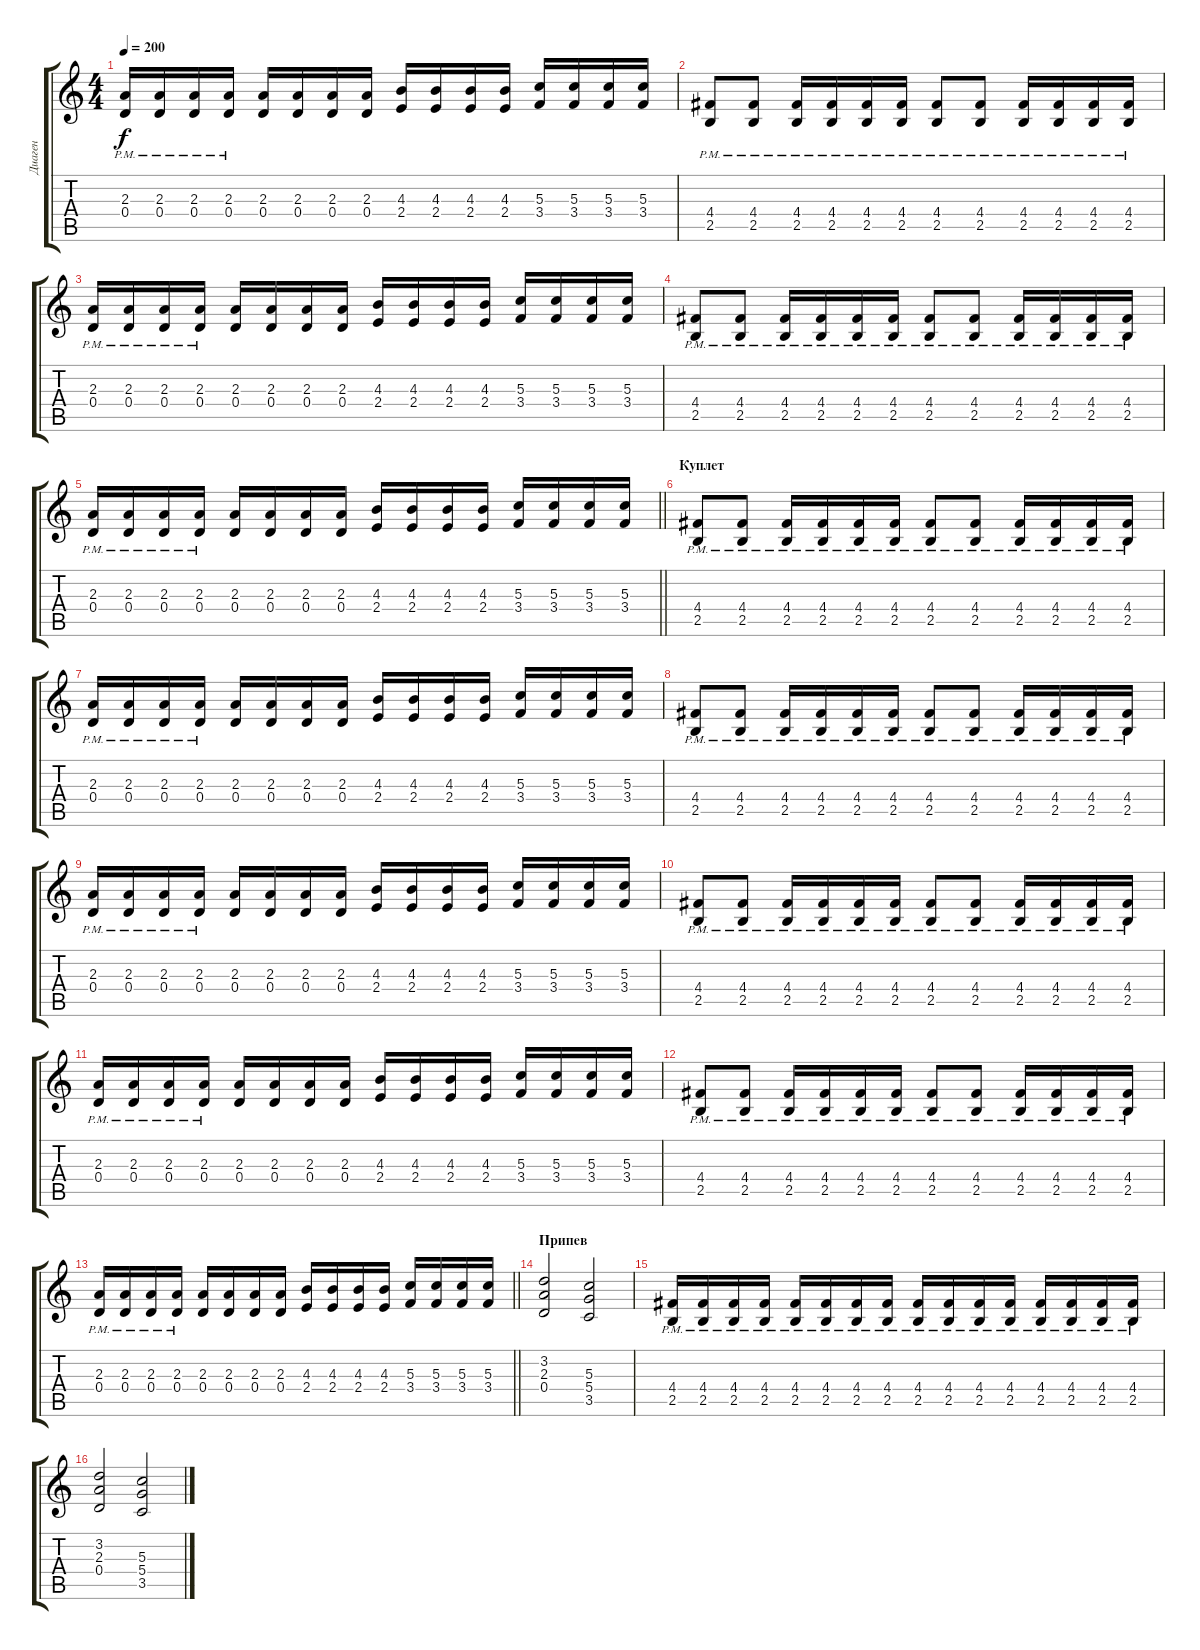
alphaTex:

\track ("Диаген" "Диаген") {instrument distortionguitar}
\staff {score tabs}
\tuning (E4 B3 G3 D3 A2 E2) {hide}
\ts (4 4)
\tempo 200
\clef g2
\ks c
(2.3{pm} 0.4{pm}).16{dy f} (2.3{pm} 0.4{pm}).16 (2.3{pm} 0.4{pm}).16 (2.3{pm} 0.4{pm}).16 (2.3 0.4).16 (2.3 0.4).16 (2.3 0.4).16 (2.3 0.4).16 (4.3 2.4).16 (4.3 2.4).16 (4.3 2.4).16 (4.3 2.4).16 (5.3 3.4).16 (5.3 3.4).16 (5.3 3.4).16 (5.3 3.4).16 |
(4.4{pm} 2.5{pm}).8 (4.4{pm} 2.5{pm}).8 (4.4{pm} 2.5{pm}).16 (4.4{pm} 2.5{pm}).16 (4.4{pm} 2.5{pm}).16 (4.4{pm} 2.5{pm}).16 (4.4{pm} 2.5{pm}).8 (4.4{pm} 2.5{pm}).8 (4.4{pm} 2.5{pm}).16 (4.4{pm} 2.5{pm}).16 (4.4{pm} 2.5{pm}).16 (4.4{pm} 2.5{pm}).16 |
(2.3{pm} 0.4{pm}).16 (2.3{pm} 0.4{pm}).16 (2.3{pm} 0.4{pm}).16 (2.3{pm} 0.4{pm}).16 (2.3 0.4).16 (2.3 0.4).16 (2.3 0.4).16 (2.3 0.4).16 (4.3 2.4).16 (4.3 2.4).16 (4.3 2.4).16 (4.3 2.4).16 (5.3 3.4).16 (5.3 3.4).16 (5.3 3.4).16 (5.3 3.4).16 |
(4.4{pm} 2.5{pm}).8 (4.4{pm} 2.5{pm}).8 (4.4{pm} 2.5{pm}).16 (4.4{pm} 2.5{pm}).16 (4.4{pm} 2.5{pm}).16 (4.4{pm} 2.5{pm}).16 (4.4{pm} 2.5{pm}).8 (4.4{pm} 2.5{pm}).8 (4.4{pm} 2.5{pm}).16 (4.4{pm} 2.5{pm}).16 (4.4{pm} 2.5{pm}).16 (4.4{pm} 2.5{pm}).16 |
\barLineRight lightlight
(2.3{pm} 0.4{pm}).16 (2.3{pm} 0.4{pm}).16 (2.3{pm} 0.4{pm}).16 (2.3{pm} 0.4{pm}).16 (2.3 0.4).16 (2.3 0.4).16 (2.3 0.4).16 (2.3 0.4).16 (4.3 2.4).16 (4.3 2.4).16 (4.3 2.4).16 (4.3 2.4).16 (5.3 3.4).16 (5.3 3.4).16 (5.3 3.4).16 (5.3 3.4).16 |
\section ("" "Куплет")
(4.4{pm} 2.5{pm}).8 (4.4{pm} 2.5{pm}).8 (4.4{pm} 2.5{pm}).16 (4.4{pm} 2.5{pm}).16 (4.4{pm} 2.5{pm}).16 (4.4{pm} 2.5{pm}).16 (4.4{pm} 2.5{pm}).8 (4.4{pm} 2.5{pm}).8 (4.4{pm} 2.5{pm}).16 (4.4{pm} 2.5{pm}).16 (4.4{pm} 2.5{pm}).16 (4.4{pm} 2.5{pm}).16 |
(2.3{pm} 0.4{pm}).16 (2.3{pm} 0.4{pm}).16 (2.3{pm} 0.4{pm}).16 (2.3{pm} 0.4{pm}).16 (2.3 0.4).16 (2.3 0.4).16 (2.3 0.4).16 (2.3 0.4).16 (4.3 2.4).16 (4.3 2.4).16 (4.3 2.4).16 (4.3 2.4).16 (5.3 3.4).16 (5.3 3.4).16 (5.3 3.4).16 (5.3 3.4).16 |
(4.4{pm} 2.5{pm}).8 (4.4{pm} 2.5{pm}).8 (4.4{pm} 2.5{pm}).16 (4.4{pm} 2.5{pm}).16 (4.4{pm} 2.5{pm}).16 (4.4{pm} 2.5{pm}).16 (4.4{pm} 2.5{pm}).8 (4.4{pm} 2.5{pm}).8 (4.4{pm} 2.5{pm}).16 (4.4{pm} 2.5{pm}).16 (4.4{pm} 2.5{pm}).16 (4.4{pm} 2.5{pm}).16 |
(2.3{pm} 0.4{pm}).16 (2.3{pm} 0.4{pm}).16 (2.3{pm} 0.4{pm}).16 (2.3{pm} 0.4{pm}).16 (2.3 0.4).16 (2.3 0.4).16 (2.3 0.4).16 (2.3 0.4).16 (4.3 2.4).16 (4.3 2.4).16 (4.3 2.4).16 (4.3 2.4).16 (5.3 3.4).16 (5.3 3.4).16 (5.3 3.4).16 (5.3 3.4).16 |
(4.4{pm} 2.5{pm}).8 (4.4{pm} 2.5{pm}).8 (4.4{pm} 2.5{pm}).16 (4.4{pm} 2.5{pm}).16 (4.4{pm} 2.5{pm}).16 (4.4{pm} 2.5{pm}).16 (4.4{pm} 2.5{pm}).8 (4.4{pm} 2.5{pm}).8 (4.4{pm} 2.5{pm}).16 (4.4{pm} 2.5{pm}).16 (4.4{pm} 2.5{pm}).16 (4.4{pm} 2.5{pm}).16 |
(2.3{pm} 0.4{pm}).16 (2.3{pm} 0.4{pm}).16 (2.3{pm} 0.4{pm}).16 (2.3{pm} 0.4{pm}).16 (2.3 0.4).16 (2.3 0.4).16 (2.3 0.4).16 (2.3 0.4).16 (4.3 2.4).16 (4.3 2.4).16 (4.3 2.4).16 (4.3 2.4).16 (5.3 3.4).16 (5.3 3.4).16 (5.3 3.4).16 (5.3 3.4).16 |
(4.4{pm} 2.5{pm}).8 (4.4{pm} 2.5{pm}).8 (4.4{pm} 2.5{pm}).16 (4.4{pm} 2.5{pm}).16 (4.4{pm} 2.5{pm}).16 (4.4{pm} 2.5{pm}).16 (4.4{pm} 2.5{pm}).8 (4.4{pm} 2.5{pm}).8 (4.4{pm} 2.5{pm}).16 (4.4{pm} 2.5{pm}).16 (4.4{pm} 2.5{pm}).16 (4.4{pm} 2.5{pm}).16 |
\barLineRight lightlight
(2.3{pm} 0.4{pm}).16 (2.3{pm} 0.4{pm}).16 (2.3{pm} 0.4{pm}).16 (2.3{pm} 0.4{pm}).16 (2.3 0.4).16 (2.3 0.4).16 (2.3 0.4).16 (2.3 0.4).16 (4.3 2.4).16 (4.3 2.4).16 (4.3 2.4).16 (4.3 2.4).16 (5.3 3.4).16 (5.3 3.4).16 (5.3 3.4).16 (5.3 3.4).16 |
\section ("" "Припев")
(3.2 2.3 0.4).2 (5.3 5.4 3.5).2 |
(4.4{pm} 2.5{pm}).16 (4.4{pm} 2.5{pm}).16 (4.4{pm} 2.5{pm}).16 (4.4{pm} 2.5{pm}).16 (4.4{pm} 2.5{pm}).16 (4.4{pm} 2.5{pm}).16 (4.4{pm} 2.5{pm}).16 (4.4{pm} 2.5{pm}).16 (4.4{pm} 2.5{pm}).16 (4.4{pm} 2.5{pm}).16 (4.4{pm} 2.5{pm}).16 (4.4{pm} 2.5{pm}).16 (4.4{pm} 2.5{pm}).16 (4.4{pm} 2.5{pm}).16 (4.4{pm} 2.5{pm}).16 (4.4{pm} 2.5{pm}).16 |
(3.2 2.3 0.4).2 (5.3 5.4 3.5).2
